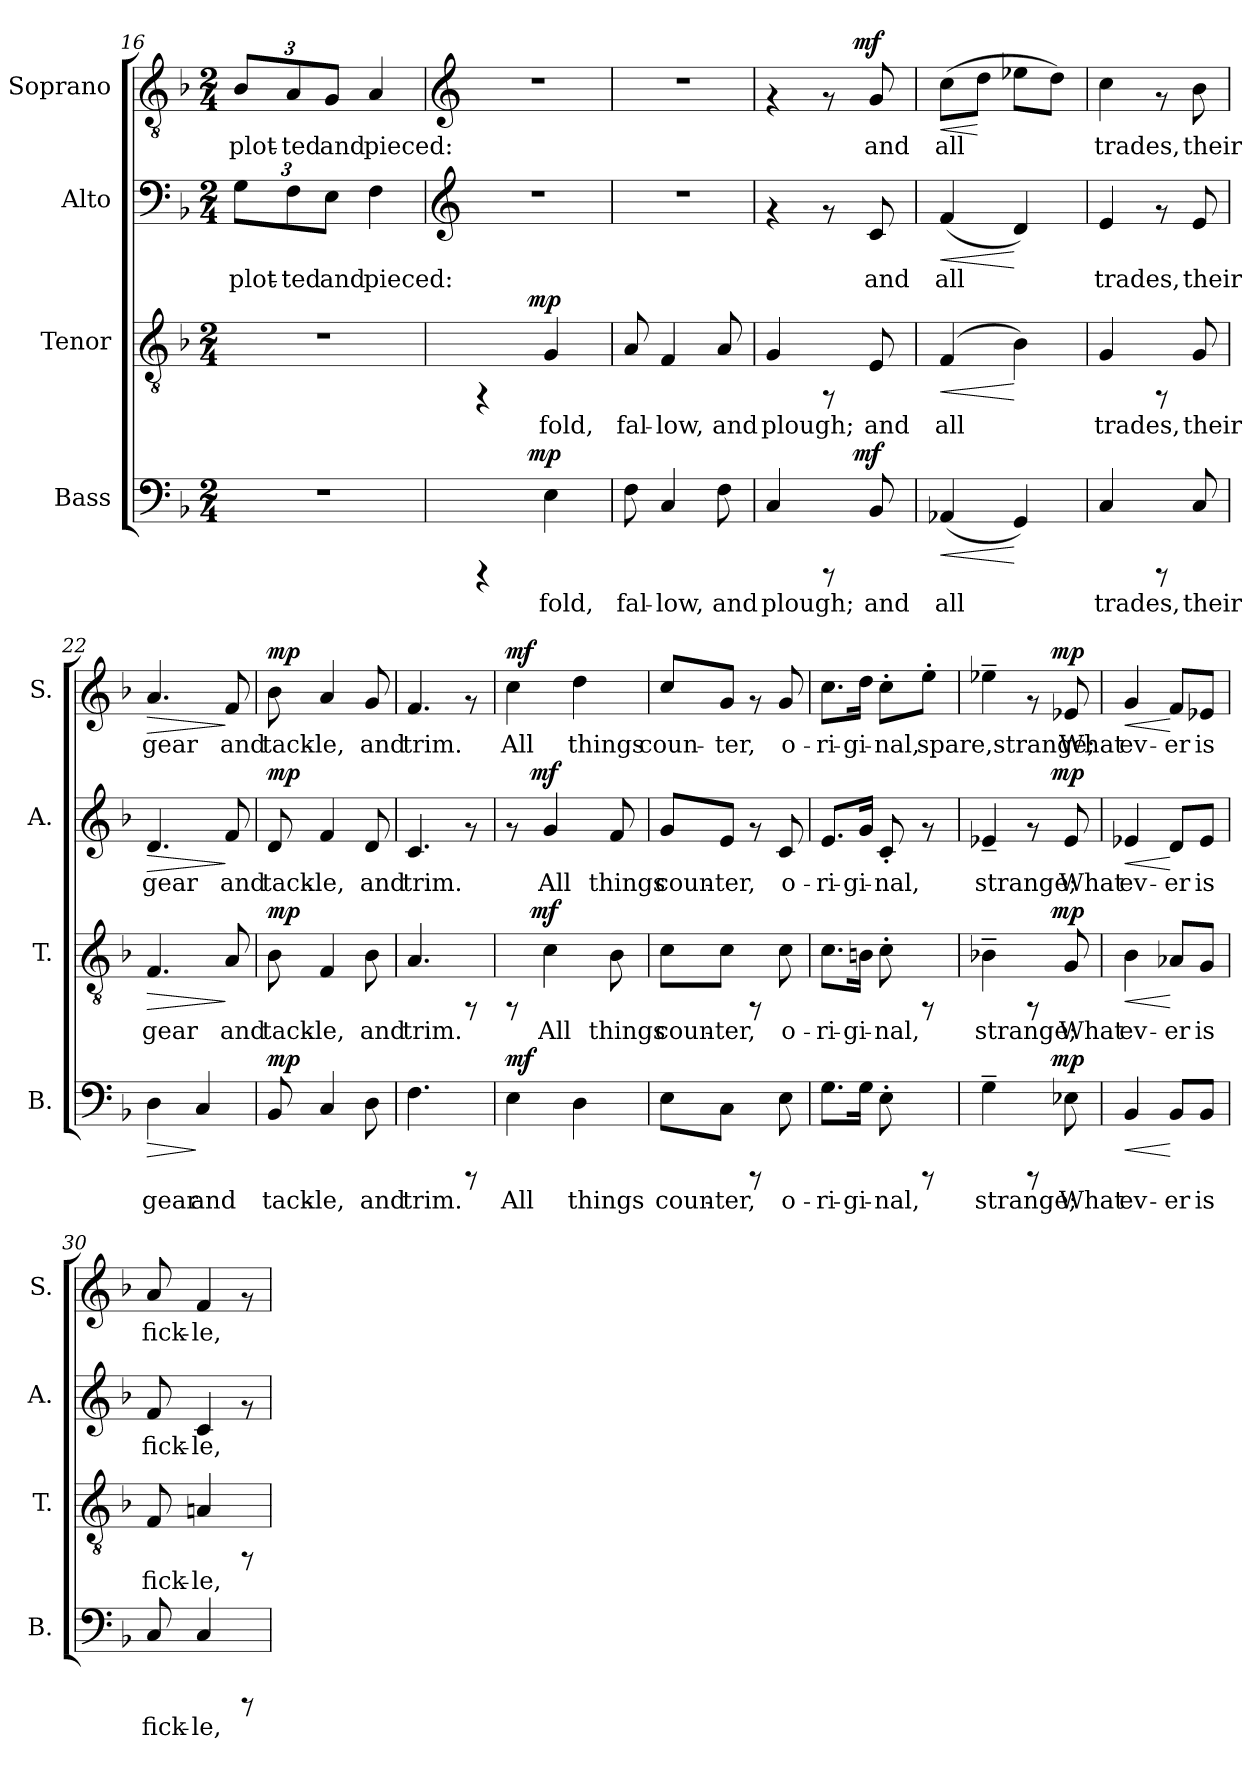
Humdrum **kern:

**kern	**text	**dynam	**kern	**text	**dynam	**kern	**text	**dynam	**kern	**text	**dynam
*part4	*part4	*part4	*part3	*part3	*part3	*part2	*part2	*part2	*part1	*part1	*part1
*staff4	*staff4	*staff4	*staff3	*staff3	*staff3	*staff2	*staff2	*staff2	*staff1	*staff1	*staff1
*I"Bass	*	*	*I"Tenor	*	*	*I"Alto	*	*	*I"Soprano	*	*
*I'B.	*	*	*I'T.	*	*	*I'A.	*	*	*I'S.	*	*
*clefF4	*	*	*clefGv2	*	*	*clefF4	*	*	*clefGv2	*	*
*k[b-]	*	*	*k[b-]	*	*	*k[b-]	*	*	*k[b-]	*	*
*F:	*	*	*F:	*	*	*F:	*	*	*F:	*	*
*M2/4	*	*	*M2/4	*	*	*M2/4	*	*	*M2/4	*	*
=16	=16	=16	=16	=16	=16	=16	=16	=16	=16	=16	=16
!	!	!	!	!	!	!	!LO:LY:b:cj	!	!	!	!
*	*	*	*	*	*	*	*	*	*Xbrackettup	*	*
!	!	!	!	!	!	!	!	!	!	!LO:LY:b:cj	!
2r	.	.	2r	.	.	12G\L	plot-	.	12B-/L	plot-	.
!	!	!	!	!	!	!	!LO:LY:b:cj	!	!	!LO:LY:b:cj	!
.	.	.	.	.	.	12F\	-ted	.	12A/	-ted	.
!	!	!	!	!	!	!	!LO:LY:b:cj	!	!	!LO:LY:b:cj	!
.	.	.	.	.	.	12E\J	and	.	12G/J	and	.
!	!	!	!	!	!	!	!LO:LY:b:cj	!	!	!LO:LY:b:cj	!
.	.	.	.	.	.	4F\	pieced:	.	4A/	pieced:	.
!!LO:PB:g=z
=17	=17	=17	=17	=17	=17	=17	=17	=17	=17	=17	=17
*	*	*	*	*	*	*clefG2	*	*	*clefG2	*	*
*^	*	*	*^	*	*	*	*	*	*	*	*
4rCCC	8..ryy	.	.	4rFF	8..ryy	.	.	2r	.	.	2r	.	.
!	!	!	!LO:DY:a	!	!	!	!LO:DY:a	!	!	!	!	!	!
.	4ryy	.	mp	.	4ryy	.	mp	.	.	.	.	.	.
!	!	!LO:LY:b:cj	!	!	!	!LO:LY:b:cj	!	!	!	!	!	!	!
4E\	.	fold,	.	4G/	.	fold,	.	.	.	.	.	.	.
.	32ryy	.	.	.	32ryy	.	.	.	.	.	.	.	.
=18	=18	=18	=18	=18	=18	=18	=18	=18	=18	=18	=18	=18	=18
!	!	!LO:LY:b:cj	!	!	!	!LO:LY:b:cj	!	!	!	!	!	!	!
*v	*v	*	*	*	*	*	*	*	*	*	*	*	*
*	*	*	*v	*v	*	*	*	*	*	*	*	*
8F\	fal-	.	8A/	fal-	.	2r	.	.	2r	.	.
!	!LO:LY:b:cj	!	!	!LO:LY:b:cj	!	!	!	!	!	!	!
4C/	-low,	.	4F/	-low,	.	.	.	.	.	.	.
!	!LO:LY:b:cj	!	!	!LO:LY:b:cj	!	!	!	!	!	!	!
8F\	and	.	8A/	and	.	.	.	.	.	.	.
=19	=19	=19	=19	=19	=19	=19	=19	=19	=19	=19	=19
!	!LO:LY:b:cj	!	!	!LO:LY:b:cj	!	!	!	!	!	!	!
*^	*	*	*	*	*	*^	*	*	*^	*	*
4C/	4ryy	plough;	.	4G/	plough;	.	4rf	4ryy	.	.	4rf	4ryy	.	.
8rCCC	16.ryy	.	.	8rFF	.	.	8rf	16.ryy	.	.	8rf	16.ryy	.	.
!	!	!	!LO:DY:a	!	!	!	!	!	!	!LO:DY:a	!	!	!	!
!	!	!	!	!	!	!	!	!	!	!LO:DY:n=1:b	!	!	!	!LO:DY:a
.	8ryy	.	mf	.	.	.	.	8ryy	.	mf mf	.	8ryy	.	mf
!	!	!LO:LY:b:cj	!	!	!LO:LY:b:cj	!	!	!	!LO:LY:b:cj	!	!	!	!LO:LY:b:cj	!
8BB-/	.	and	.	8E/	and	.	8c/	.	and	.	8g/	.	and	.
.	32ryy	.	.	.	.	.	.	32ryy	.	.	.	32ryy	.	.
=20	=20	=20	=20	=20	=20	=20	=20	=20	=20	=20	=20	=20	=20	=20
!	!	!LO:LY:b:cj	!LO:HP:b	!	!LO:LY:b:cj	!LO:HP:b	!	!	!LO:LY:b:cj	!LO:HP:b	!	!	!LO:LY:b:cj	!LO:HP:b
*	*	*	*	*	*	*	*v	*v	*	*	*	*	*	*
*v	*v	*	*	*	*	*	*	*	*	*v	*v	*	*
(<4AA-X/	all	<	(>4F/	all	<	(<4f/	all	<	(>8cc\L	all	<
!	!	!	!	!	!	!	!	!	!	!LO:LY:b:cj	!
.	.	.	.	.	.	.	.	.	8dd\J	.	[
!	!LO:LY:b:cj	!	!	!LO:LY:b:cj	!	!	!LO:LY:b:cj	!	!	!LO:LY:b:cj	!
4GG/)	.	[	4B-\)	.	[	4d/)	.	[	8ee-X\L	.	.
!	!	!	!	!	!	!	!	!	!	!LO:LY:b:cj	!
.	.	.	.	.	.	.	.	.	8dd\J)	.	.
=21	=21	=21	=21	=21	=21	=21	=21	=21	=21	=21	=21
!	!LO:LY:b:cj	!	!	!LO:LY:b:cj	!	!	!LO:LY:b:cj	!	!	!LO:LY:b:cj	!
4C/	trades,	.	4G/	trades,	.	4e/	trades,	.	4cc\	trades,	.
8rCCC	.	.	8rFF	.	.	8rf	.	.	8rf	.	.
!	!LO:LY:b:cj	!	!	!LO:LY:b:cj	!	!	!LO:LY:b:cj	!	!	!LO:LY:b:cj	!
8C/	their	.	8G/	their	.	8e/	their	.	8b-\	their	.
=22	=22	=22	=22	=22	=22	=22	=22	=22	=22	=22	=22
!	!LO:LY:b:cj	!LO:HP:b	!	!LO:LY:b:cj	!LO:HP:b	!	!LO:LY:b:cj	!LO:HP:b	!	!LO:LY:b:cj	!LO:HP:b
4D\	gear	>	4.F/	gear	>	4.d/	gear	>	4.a/	gear	>
!	!LO:LY:b:cj	!	!	!	!	!	!	!	!	!	!
4C/	and	]	.	.	.	.	.	.	.	.	.
!	!	!	!	!LO:LY:b:cj	!	!	!LO:LY:b:cj	!	!	!LO:LY:b:cj	!
.	.	.	8A/	and	]	8f/	and	]	8f/	and	]
!!LO:LB:g=z
=23	=23	=23	=23	=23	=23	=23	=23	=23	=23	=23	=23
!	!LO:LY:b:cj	!LO:DY:a	!	!LO:LY:b:cj	!LO:DY:a	!	!LO:LY:b:cj	!LO:DY:a	!	!LO:LY:b:cj	!LO:DY:a
8BB-/	tack-	mp	8B-\	tack-	mp	8d/	tack-	mp	8b-\	tack-	mp
!	!LO:LY:b:cj	!	!	!LO:LY:b:cj	!	!	!LO:LY:b:cj	!	!	!LO:LY:b:cj	!
4C/	-le,	.	4F/	-le,	.	4f/	-le,	.	4a/	-le,	.
!	!LO:LY:b:cj	!	!	!LO:LY:b:cj	!	!	!LO:LY:b:cj	!	!	!LO:LY:b:cj	!
8D\	and	.	8B-\	and	.	8d/	and	.	8g/	and	.
=24	=24	=24	=24	=24	=24	=24	=24	=24	=24	=24	=24
!	!LO:LY:b:cj	!	!	!LO:LY:b:cj	!	!	!LO:LY:b:cj	!	!	!LO:LY:b:cj	!
4.F\	trim.	.	4.A/	trim.	.	4.c/	trim.	.	4.f/	trim.	.
8rCCC	.	.	8rFF	.	.	8rf	.	.	8rf	.	.
=25	=25	=25	=25	=25	=25	=25	=25	=25	=25	=25	=25
!	!LO:LY:b:cj	!LO:DY:a	!	!	!	!	!	!	!	!LO:LY:b:cj	!LO:DY:a
*	*	*	*^	*	*	*^	*	*	*	*	*
4E\	All	mf	8rFF	16.ryy	.	.	8rf	16.ryy	.	.	4cc\	All	mf
!	!	!	!	!	!	!LO:DY:a	!	!	!	!LO:DY:a	!	!	!
.	.	.	.	4ryy	.	mf	.	4ryy	.	mf	.	.	.
!	!	!	!	!	!LO:LY:b:cj	!	!	!	!LO:LY:b:cj	!	!	!	!
.	.	.	4c\	.	All	.	4g/	.	All	.	.	.	.
!	!LO:LY:b:cj	!	!	!	!	!	!	!	!	!	!	!LO:LY:b:cj	!
4D\	things	.	.	.	.	.	.	.	.	.	4dd\	things	.
.	.	.	.	8ryy	.	.	.	8ryy	.	.	.	.	.
!	!	!	!	!	!LO:LY:b:cj	!	!	!	!LO:LY:b:cj	!	!	!	!
.	.	.	8B-\	.	things	.	8f/	.	things	.	.	.	.
.	.	.	.	32ryy	.	.	.	32ryy	.	.	.	.	.
=26	=26	=26	=26	=26	=26	=26	=26	=26	=26	=26	=26	=26	=26
!	!LO:LY:b:cj	!	!	!	!LO:LY:b:cj	!	!	!	!LO:LY:b:cj	!	!	!LO:LY:b:cj	!
*	*	*	*v	*v	*	*	*	*	*	*	*	*	*
*	*	*	*	*	*	*v	*v	*	*	*	*	*
8E\L	coun-	.	8c\L	coun-	.	8g/L	coun-	.	8cc/L	coun-	.
!	!LO:LY:b:cj	!	!	!LO:LY:b:cj	!	!	!LO:LY:b:cj	!	!	!LO:LY:b:cj	!
8C\J	-ter,	.	8c\J	-ter,	.	8e/J	-ter,	.	8g/J	-ter,	.
8rCCC	.	.	8rFF	.	.	8rf	.	.	8rf	.	.
!	!LO:LY:b:cj	!	!	!LO:LY:b:cj	!	!	!LO:LY:b:cj	!	!	!LO:LY:b:cj	!
8E\	o-	.	8c\	o-	.	8c/	o-	.	8g/	o-	.
=27	=27	=27	=27	=27	=27	=27	=27	=27	=27	=27	=27
!	!LO:LY:b:cj	!	!	!LO:LY:b:cj	!	!	!LO:LY:b:cj	!	!	!LO:LY:b:cj	!
8.G\L	-ri-	.	8.c\L	-ri-	.	8.e/L	-ri-	.	8.cc\L	-ri-	.
!	!LO:LY:b:cj	!	!	!LO:LY:b:cj	!	!	!LO:LY:b:cj	!	!	!LO:LY:b:cj	!
16G\J	-gi-	.	16Bn\J	-gi-	.	16g/J	-gi-	.	16dd\J	-gi-	.
!	!LO:LY:b:cj	!	!	!LO:LY:b:cj	!	!	!LO:LY:b:cj	!	!	!LO:LY:b:cj	!
8E'>\	-nal,	.	8c'>\	-nal,	.	8c'</	-nal,	.	8cc'>\L	-nal,	.
!	!	!	!	!	!	!	!	!	!	!LO:LY:b:cj	!
8rCCC	.	.	8rFF	.	.	8rf	.	.	8ee'>\J	spare,strange;	.
=28	=28	=28	=28	=28	=28	=28	=28	=28	=28	=28	=28
!	!LO:LY:b:cj	!	!	!LO:LY:b:cj	!	!	!LO:LY:b:cj	!	!	!LO:LY:b:cj	!
*^	*	*	*^	*	*	*^	*	*	*^	*	*
4G~>\	4ryy	strange;	.	4B-X~>\	4ryy	strange;	.	4e-X~</	4ryy	strange;	.	4ee-X~>\	4ryy	.	.
8rCCC	16.ryy	.	.	8rFF	16.ryy	.	.	8rf	16.ryy	.	.	8rf	16.ryy	.	.
!	!	!	!LO:DY:a	!	!	!	!LO:DY:a	!	!	!	!LO:DY:a	!	!	!	!LO:DY:a
.	8ryy	.	mp	.	8ryy	.	mp	.	8ryy	.	mp	.	8ryy	.	mp
!	!	!LO:LY:b:cj	!	!	!	!LO:LY:b:cj	!	!	!	!LO:LY:b:cj	!	!	!	!LO:LY:b:cj	!
8E-X\	.	What	.	8G/	.	What	.	8e-/	.	What	.	8e-X/	.	What	.
.	32ryy	.	.	.	32ryy	.	.	.	32ryy	.	.	.	32ryy	.	.
!!LO:LB:g=z
=29	=29	=29	=29	=29	=29	=29	=29	=29	=29	=29	=29	=29	=29	=29	=29
!	!	!LO:LY:b:cj	!LO:HP:b	!	!	!LO:LY:b:cj	!LO:HP:b	!	!	!LO:LY:b:cj	!LO:HP:b	!	!	!LO:LY:b:cj	!LO:HP:b
*v	*v	*	*	*	*	*	*	*v	*v	*	*	*v	*v	*	*
*	*	*	*v	*v	*	*	*	*	*	*	*	*
4BB-/	ev-	<	4B-\	ev-	<	4e-X/	ev-	<	4g/	ev-	<
!	!LO:LY:b:cj	!	!	!LO:LY:b:cj	!	!	!LO:LY:b:cj	!	!	!LO:LY:b:cj	!
8BB-/L	-er	[	8A-X/L	-er	[	8d/L	-er	[	8f/L	-er	[
!	!LO:LY:b:cj	!	!	!LO:LY:b:cj	!	!	!LO:LY:b:cj	!	!	!LO:LY:b:cj	!
8BB-/J	is	.	8G/J	is	.	8e-/J	is	.	8e-X/J	is	.
=30	=30	=30	=30	=30	=30	=30	=30	=30	=30	=30	=30
!	!LO:LY:b:cj	!	!	!LO:LY:b:cj	!	!	!LO:LY:b:cj	!	!	!LO:LY:b:cj	!
8C/	fick-	.	8F/	fick-	.	8f/	fick-	.	8a/	fick-	.
!	!LO:LY:b:cj	!	!	!LO:LY:b:cj	!	!	!LO:LY:b:cj	!	!	!LO:LY:b:cj	!
4C/	-le,	.	4An/	-le,	.	4c/	-le,	.	4f/	-le,	.
8rCCC	.	.	8rFF	.	.	8rf	.	.	8rf	.	.
=	=	=	=	=	=	=	=	=	=	=	=
*-	*-	*-	*-	*-	*-	*-	*-	*-	*-	*-	*-
